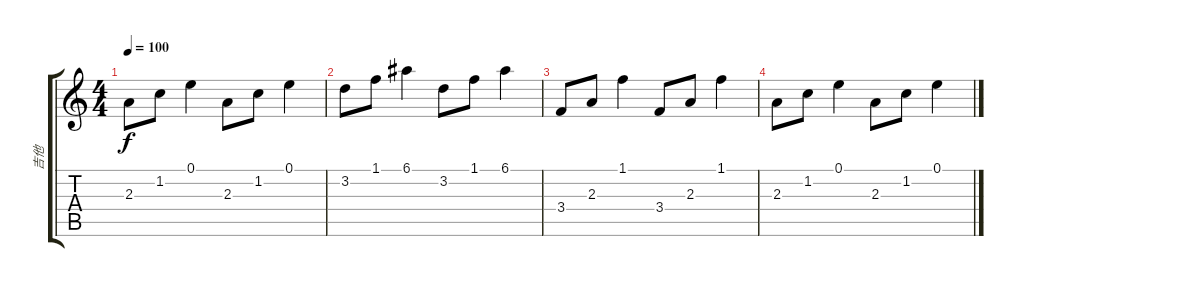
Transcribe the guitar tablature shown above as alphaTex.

\track ("吉他" "吉他") {instrument acousticguitarsteel}
\staff {score tabs}
\tuning (E4 B3 G3 D3 A2 E2) {hide}
\ts (4 4)
\tempo 100
\clef g2
\ks c
2.3.8{dy f} 1.2.8 0.1.4 2.3.8 1.2.8 0.1.4 |
3.2.8 1.1.8 6.1.4 3.2.8 1.1.8 6.1.4 |
3.4.8 2.3.8 1.1.4 3.4.8 2.3.8 1.1.4 |
2.3.8 1.2.8 0.1.4 2.3.8 1.2.8 0.1.4
